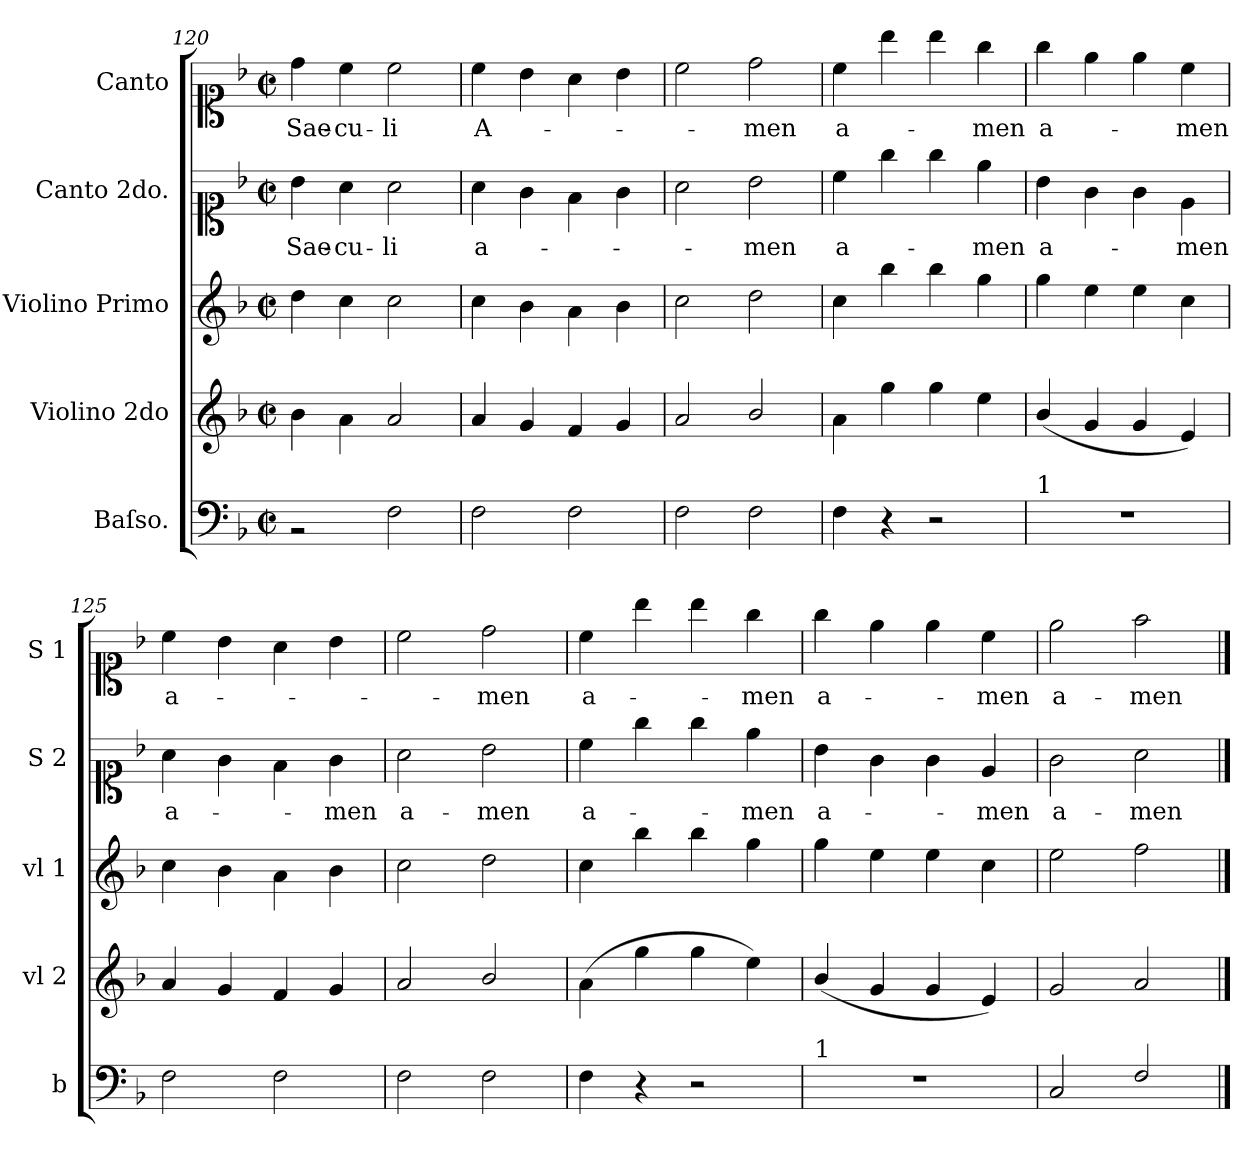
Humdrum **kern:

**kern	**kern	**kern	**kern	**text	**kern	**text
*part5	*part4	*part3	*part2	*part2	*part1	*part1
*staff5	*staff4	*staff3	*staff2	*staff2	*staff1	*staff1
*I"Baſso.	*I"Violino 2do	*I"Violino Primo	*I"Canto 2do.	*	*I"Canto	*
*I'b	*I'vl 2	*I'vl 1	*I'S 2	*	*I'S 1	*
*clefF4	*clefG2	*clefG2	*clefC1	*	*clefC1	*
*k[b-]	*k[b-]	*k[b-]	*k[b-]	*	*k[b-]	*
*M2/2	*M2/2	*M2/2	*M2/2	*	*M2/2	*
*met(c|)	*met(c|)	*met(c|)	*met(c|)	*	*met(c|)	*
=120	=120	=120	=120	=120	=120	=120
2rBB	4b-\	4dd\	4b-\	Sae-	4dd\	Sae-
.	4a\	4cc\	4a\	-cu-	4cc\	-cu-
2F\	2a/	2cc\	2a\	-li	2cc\	-li
=121	=121	=121	=121	=121	=121	=121
2F\	4a/	4cc\	4a\	a-	4cc\	A-
.	4g/	4b-\	4g\	.	4b-\	.
2F\	4f/	4a\	4f\	.	4a\	.
.	4g/	4b-\	4g\	.	4b-\	.
=122	=122	=122	=122	=122	=122	=122
2F\	2a/	2cc\	2a\	.	2cc\	.
2F\	2b-/	2dd\	2b-\	-men	2dd\	-men
=123	=123	=123	=123	=123	=123	=123
4F\	4a\	4cc\	4cc\	a-	4cc\	a-
4r	4gg\	4bb-\	4gg\	.	4bb-\	.
2r	4gg\	4bb-\	4gg\	.	4bb-\	.
.	4ee\	4gg\	4ee\	-men	4gg\	-men
=124	=124	=124	=124	=124	=124	=124
!LO:TX:a:t=1	!	!	!	!	!	!
1r	(<4b-/	4gg\	4b-\	a-	4gg\	a-
.	4g/	4ee\	4g\	.	4ee\	.
.	4g/	4ee\	4g\	.	4ee\	.
.	4e/)	4cc\	4e\	-men	4cc\	-men
=125	=125	=125	=125	=125	=125	=125
2F\	4a/	4cc\	4a\	a-	4cc\	a-
.	4g/	4b-\	4g\	.	4b-\	.
2F\	4f/	4a\	4f\	.	4a\	.
.	4g/	4b-\	4g\	-men	4b-\	.
=126	=126	=126	=126	=126	=126	=126
2F\	2a/	2cc\	2a\	a-	2cc\	.
2F\	2b-/	2dd\	2b-\	-men	2dd\	-men
=127	=127	=127	=127	=127	=127	=127
4F\	(>4a\	4cc\	4cc\	a-	4cc\	a-
4r	4gg\	4bb-\	4gg\	.	4bb-\	.
2r	4gg\	4bb-\	4gg\	.	4bb-\	.
.	4ee\)	4gg\	4ee\	-men	4gg\	-men
=128	=128	=128	=128	=128	=128	=128
!LO:TX:a:t=1	!	!	!	!	!	!
1r	(<4b-/	4gg\	4b-\	a-	4gg\	a-
.	4g/	4ee\	4g\	.	4ee\	.
.	4g/	4ee\	4g\	.	4ee\	.
.	4e/)	4cc\	4e/	-men	4cc\	-men
=129	=129	=129	=129	=129	=129	=129
2C/	2g/	2ee\	2g\	a-	2ee\	a-
2F/	2a/	2ff\	2a\	-men	2ff\	-men
==	==	==	==	==	==	==
*-	*-	*-	*-	*-	*-	*-
